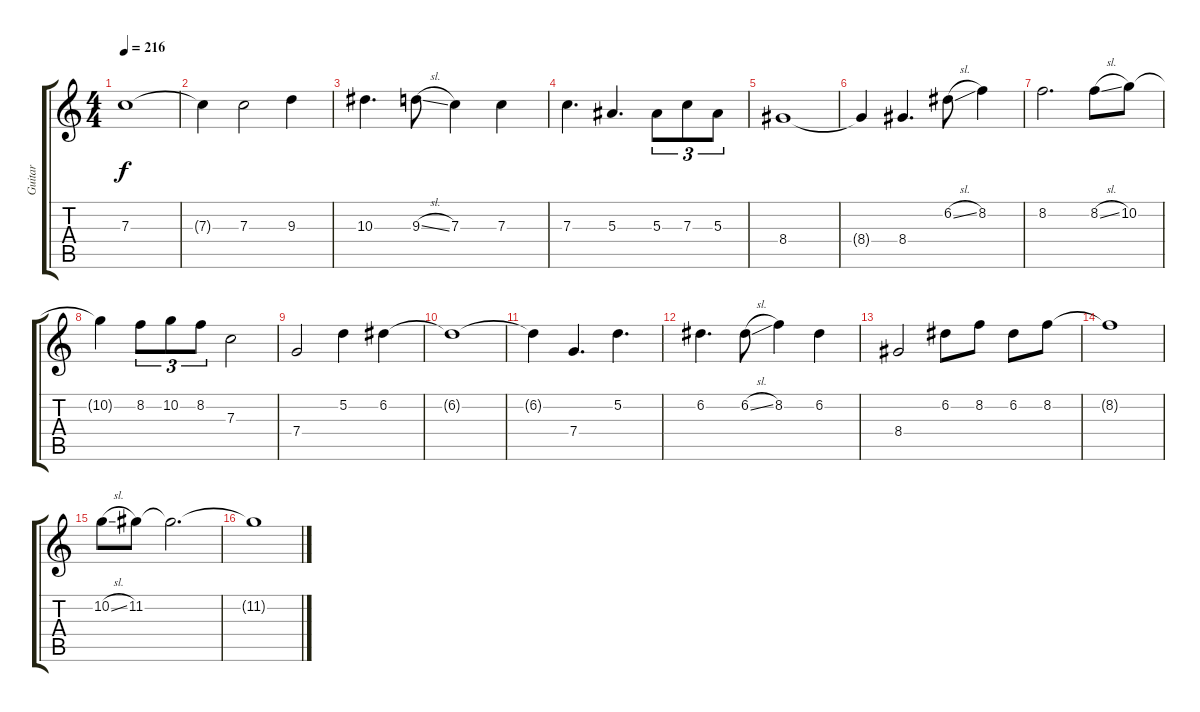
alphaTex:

\track ("Guitar" "Guitar") {instrument distortionguitar}
\staff {score tabs}
\tuning (D4 A3 F3 C3 G2 D2) {hide}
\ts (4 4)
\tempo 216
\clef g2
\ks c
7.3.1{dy f} |
7.3{t}.4 7.3.2 9.3.4 |
10.3.4{d} 9.3{sl}.8 7.3.4 7.3.4 |
7.3.4{d} 5.3.4{d} 5.3.8{tu (3 2)} 7.3.8{tu (3 2)} 5.3.8{tu (3 2)} |
8.4.1 |
8.4{t}.4 8.4.4{d} 6.2{sl}.8 8.2.4 |
8.2.2{d} 8.2{sl}.8 10.2.8 |
10.2{t}.4 8.2.8{tu (3 2)} 10.2.8{tu (3 2)} 8.2.8{tu (3 2)} 7.3.2 |
7.4.2 5.2.4 6.2.4 |
6.2{t}.1 |
6.2{t}.4 7.4.4{d} 5.2.4{d} |
6.2.4{d} 6.2{sl}.8 8.2.4 6.2.4 |
8.4.2 6.2.8 8.2.8 6.2.8 8.2.8 |
8.2{t}.1 |
10.2{sl}.8 11.2.8 11.2{t}.2{d} |
11.2{t}.1
